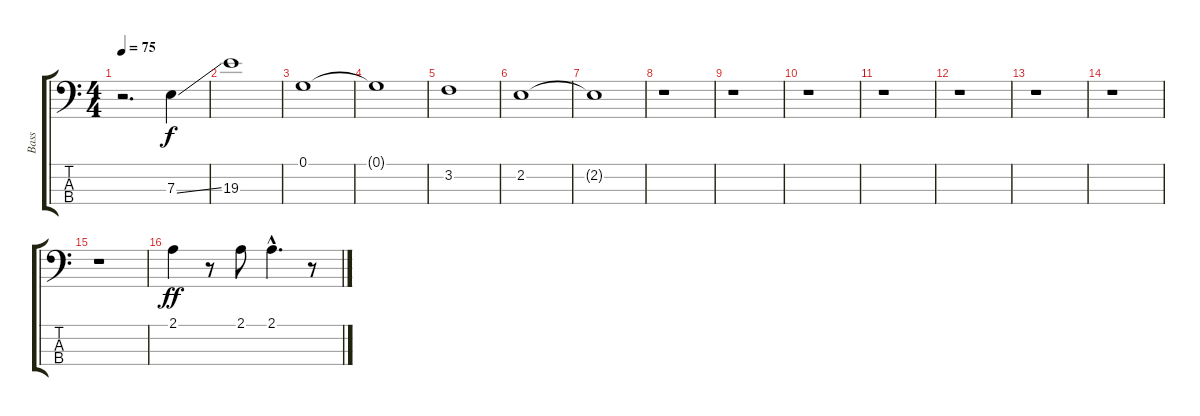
\track ("Bass" "Bass") {instrument electricbassfinger}
\staff {score tabs}
\tuning (G2 D2 A1 E1) {hide}
\ts (4 4)
\tempo 75
\clef f4
\ks c
r.2{d dy f instrument electricbassfinger} 7.3{ss}.4 |
19.3.1 |
0.1.1 |
0.1{t}.1 |
3.2.1 |
2.2.1 |
2.2{t}.1 |
r.1 |
r.1 |
r.1 |
r.1 |
r.1 |
r.1 |
r.1 |
r.1 |
2.1.4{dy ff} r.8 2.1.8 2.1{hac}.4{d} r.8
